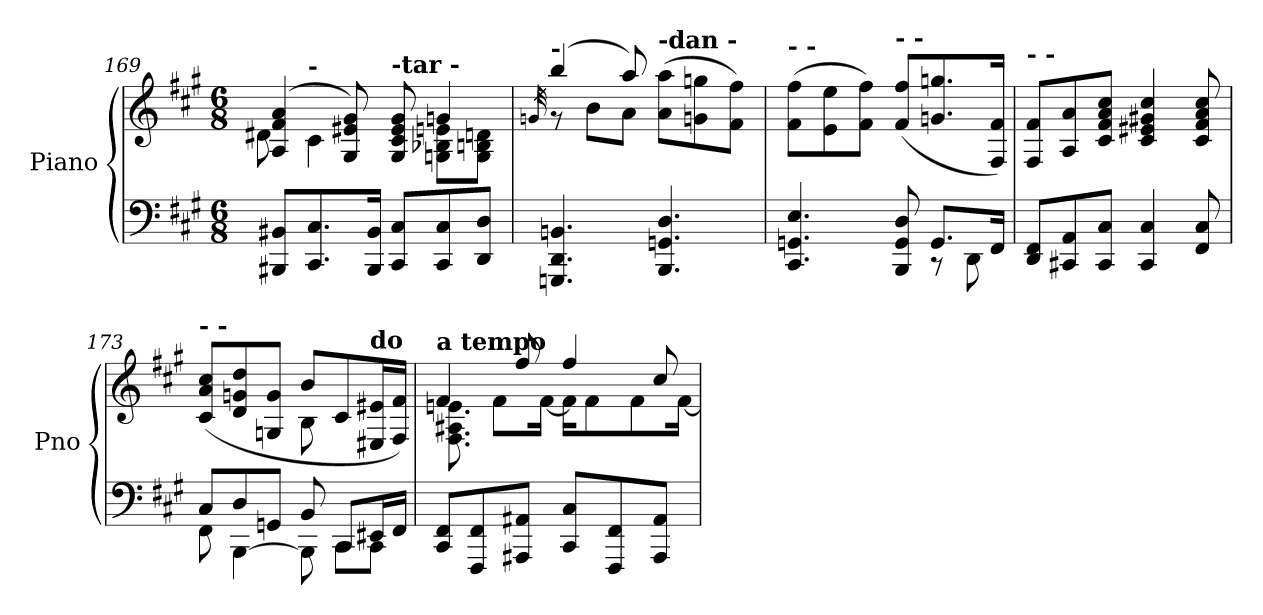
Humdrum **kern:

**kern	**kern
*part1	*part1
*staff2	*staff1
*I"Piano	*
*I'Pno	*
*clefF4	*clefG2
*k[f#c#g#]	*k[f#c#g#]
*A:	*A:
*M6/8	*M6/8
=169	=169
*	*^
8BBB#X/ 8BB#X/L	(>4A/ 4f#/ 4a/	8d#X\
!	!	!LO:TX:a:B:t=-
8.CC#/ 8.C#/	.	4c#\
.	8G#/ 8e#X/ 8g#/)	.
16BBB#/ 16BB#/Jk	.	.
!	!LO:TX:a:B:t=-tar  -	!
8CC#/ 8C#/L	8G#/ 8c#/ 8e#/ 8g#/	8ryy
8CC#/ 8C#/	4gn/	8Gn\ 8B-X\ 8en\L
8DD/ 8D/J	.	8G\ 8Bn\ 8dn\J
=170	=170	=170
.	32qgn/	.
!	!LO:TX:a:B:t=-	!
4.GGGn/ 4.DD/ 4.BBn/	(>4bb/	8rg
.	.	8b\L
.	8aa/)	8a\J
!	!LO:TX:a:B:t=-dan -	!
4.BBB/ 4.GGn/ 4.D/	(<8a\ 8aa\L	4.ryy
.	8g\ 8ggn\	.
.	8f#\ 8ff#\J)	.
*	*v	*v
!!LO:PB:g=z
=171	=171
*^	*
!	!	!LO:TX:a:B:t=-          -
4.CC#/ 4.GGn/ 4.E/	2ryy	(>8f#\ 8ff#\L
.	.	8e\ 8ee\
.	.	8f#\ 8ff#\J)
!	!	!LO:TX:a:B:t=-          -
8BBB/ 8GG/ 8D/	.	(<8f#/ 8ff#/L
8.GG/L	8rCC	8.gn/ 8.ggn/
.	8DD\	.
16FF#/Jk	.	16F#/ 16f#/Jk)
*v	*v	*
=172	=172
!	!LO:TX:a:B:t=-             -
8DD/ 8FF#/L	8F#/ 8f#/L
8CC#X/ 8AA/	8A/ 8a/
8CC#/ 8C#/J	8c#/ 8f#/ 8a/ 8cc#/J
4CC#/ 4C#/	4c#/ 4e#X/ 4g#X/ 4cc#/
8FF#/ 8C#/	8c#/ 8f#/ 8a/ 8cc#/
=173	=173
*^	*^
*	*^	*	*
!	!	!	!LO:TX:a:B:t=-             -	!
2ryy	8C#/L	8FF#\	(>8c#/ 8a/ 8cc#/L	4.ryy
.	8D/	[4BBB\	8d/ 8gn/ 8dd/	.
.	8GGn/J	.	8Gn/ 8g/J	.
.	8BB/	8BBB\]	8b/L	8B\L
8C#/J	8CC#/L	8CC#\L	8c#/	4ryy
!	!	!	!LO:TX:a:B:t=do	!
8ryy	16EE#X/L	8CC#\J	16E#X/ 16e#X/L	.
.	16FF#/JJ	.	16F#/ 16f#/JJ)	.
*	*v	*v	*	*
=174	=174	=174	=174
!	!	!LO:TX:a:B:t=a tempo	!
*v	*v	*	*
8CC#/ 8FF#/L	4f#/	8.F#\ 8.A#X\ 8.en\
8FFF#/ 8FF#/	.	.
.	.	8f#\L
8AAA#X/ 8AA#X/J	8ff#/	.
.	.	[16f#\Jk
8CC#/ 8C#/L	4ff#/	16f#\KL]
.	.	8f#\
8FFF#/ 8FF#/	.	.
.	.	8f#\
8AAA#/ 8AA#/J	8cc#/	.
.	.	[16f#\Jk
*	*v	*v
=	=
*-	*-
